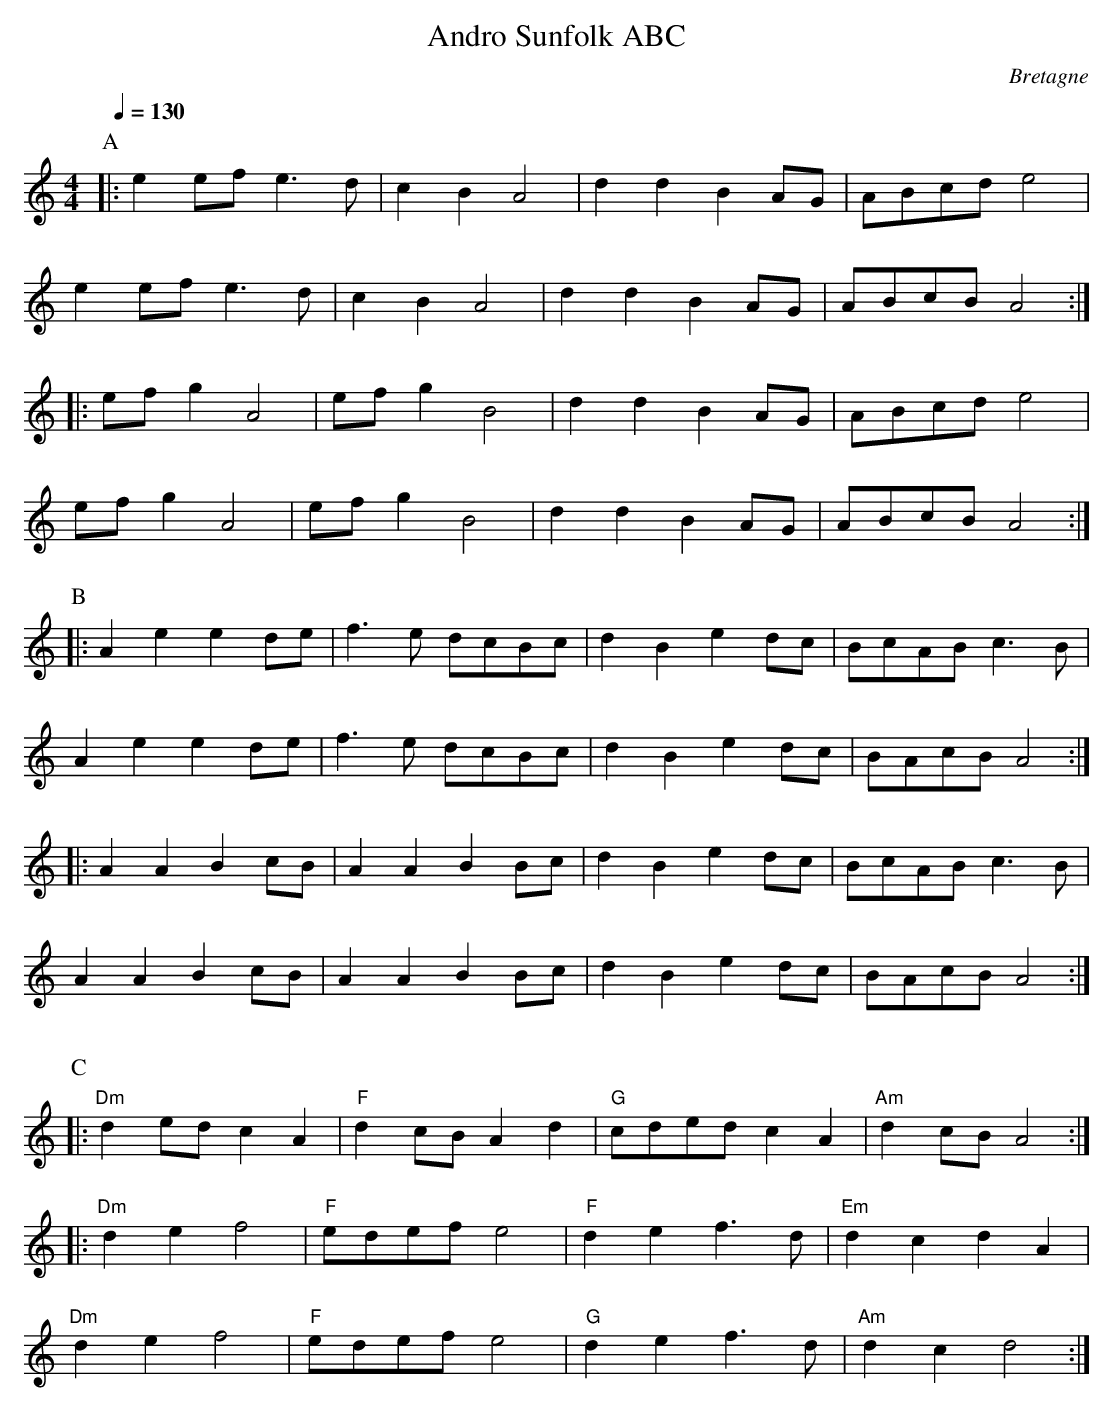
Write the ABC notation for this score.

X:1
T:Andro Sunfolk ABC
O:Bretagne
M:4/4
L:1/8
Q:1/4=130
K:Am
P:A
K:Am
|: e2 ef e3 d | c2 B2 A4 | d2 d2 B2 AG | ABcd e4|
e2 ef e3 d | c2 B2 A4 | d2 d2 B2 AG | ABcB A4 :|
|: ef g2 A4 | ef g2 B4 | d2 d2 B2 AG |  ABcd e4 |
ef g2 A4 | ef g2 B4 | d2 d2 B2 AG |  ABcB A4 :|
%%vskip 1
P:B
K:Am
|: A2 e2 e2 de | f3 e dcBc | d2 B2 e2 dc | BcAB c3 B |
A2 e2 e2 de | f3 e dcBc | d2 B2 e2 dc | BAcBA4 :|
|: A2 A2 B2 cB | A2 A2 B2 Bc | d2 B2 e2 dc | BcAB c3 B |
A2 A2 B2 cB | A2 A2 B2 Bc | d2 B2 e2 dc | BAcBA4 :|
%%newpage
P:C
K:Am
|: "Dm"d2 ed c2 A2 | "F"d2 cB A2 d2 | "G"cded c2 A2 | "Am"d2 cB A4 :|
|: "Dm"d2 e2 f4 | "F"edef e4 | "F"d2 e2 f3 d | "Em"d2 c2 d2 A2 |
"Dm"d2 e2 f4 | "F"edef e4 | "G"d2 e2 f3 d | "Am"d2 c2 d4 :|
